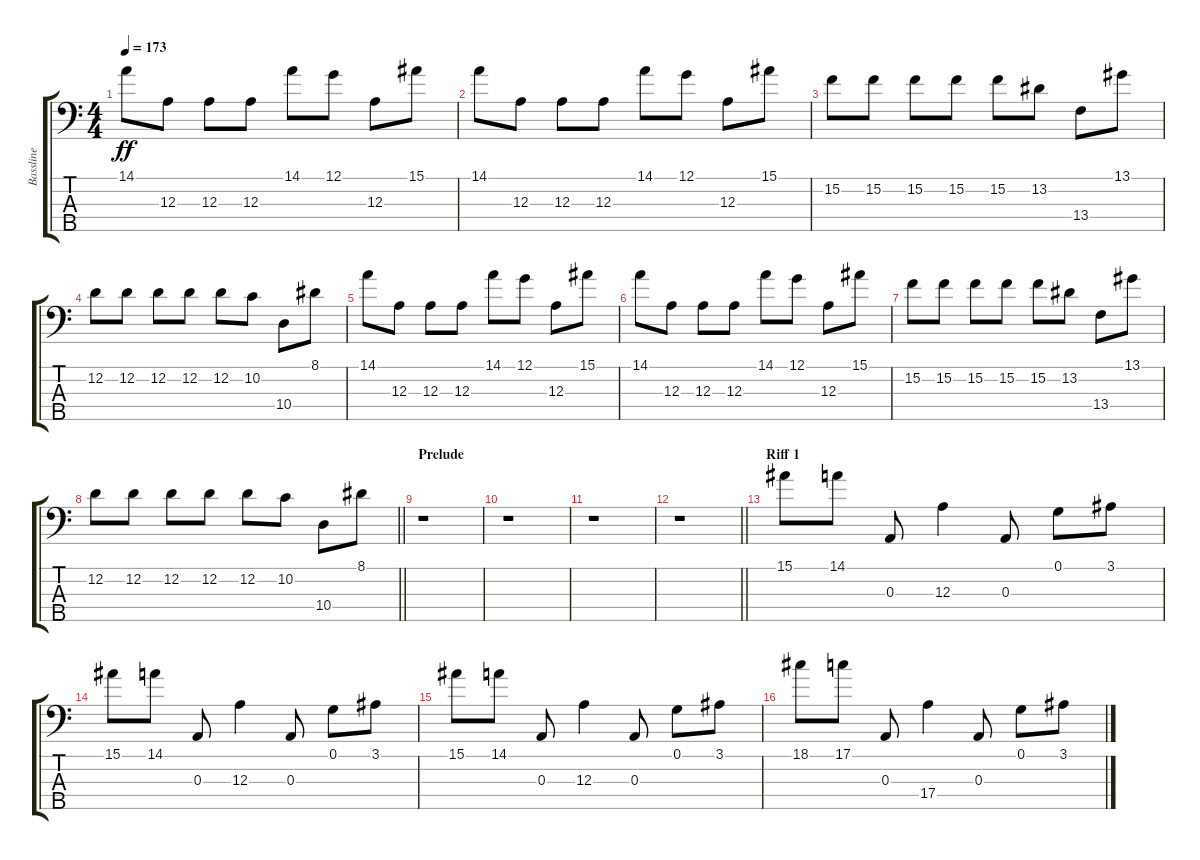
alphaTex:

\track ("Bassline" "Bassline") {instrument electricbassfinger}
\staff {score tabs}
\tuning (G2 D2 A1 E1 B0) {hide}
\ts (4 4)
\tempo 173
\clef f4
\ks c
14.1.8{dy ff} 12.3.8 12.3.8 12.3.8 14.1.8 12.1.8 12.3.8 15.1.8 |
14.1.8 12.3.8 12.3.8 12.3.8 14.1.8 12.1.8 12.3.8 15.1.8 |
15.2.8 15.2.8 15.2.8 15.2.8 15.2.8 13.2.8 13.4.8 13.1.8 |
12.2.8 12.2.8 12.2.8 12.2.8 12.2.8 10.2.8 10.4.8 8.1.8 |
14.1.8 12.3.8 12.3.8 12.3.8 14.1.8 12.1.8 12.3.8 15.1.8 |
14.1.8 12.3.8 12.3.8 12.3.8 14.1.8 12.1.8 12.3.8 15.1.8 |
15.2.8 15.2.8 15.2.8 15.2.8 15.2.8 13.2.8 13.4.8 13.1.8 |
\barLineRight lightlight
12.2.8 12.2.8 12.2.8 12.2.8 12.2.8 10.2.8 10.4.8 8.1.8 |
\section ("" "Prelude")
r.1 |
r.1 |
r.1 |
\barLineRight lightlight
r.1 |
\section ("" "Riff 1")
15.1.8 14.1.8 0.3.8 12.3.4 0.3.8 0.1.8 3.1.8 |
15.1.8 14.1.8 0.3.8 12.3.4 0.3.8 0.1.8 3.1.8 |
15.1.8 14.1.8 0.3.8 12.3.4 0.3.8 0.1.8 3.1.8 |
18.1.8 17.1.8 0.3.8 17.4.4 0.3.8 0.1.8 3.1.8
